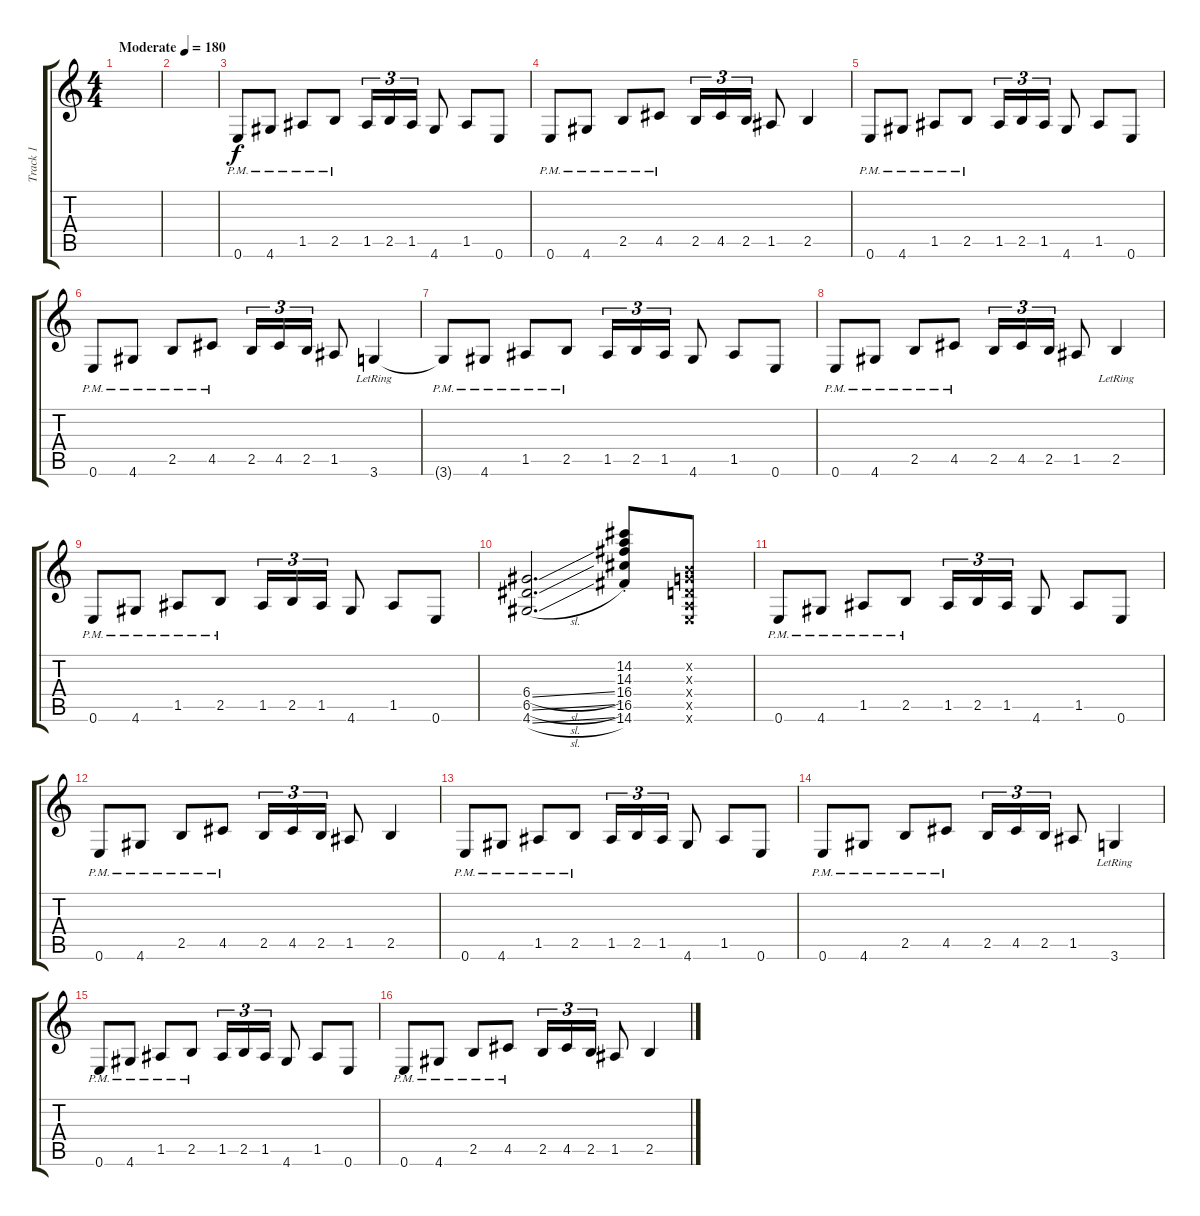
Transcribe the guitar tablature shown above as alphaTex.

\track ("Track 1" "Track 1") {instrument overdrivenguitar}
\staff {score tabs}
\tuning (E4 B3 G3 D3 A2 E2) {hide}
\ts (4 4)
\tempo (180 "Moderate")
\clef g2
\ks c
|
|
0.6{pm}.8 4.6{pm}.8 1.5{pm}.8 2.5{pm}.8 1.5.16{tu (3 2)} 2.5.16{tu (3 2)} 1.5.16{tu (3 2)} 4.6.8 1.5.8 0.6.8 |
0.6{pm}.8 4.6{pm}.8 2.5{pm}.8 4.5{pm}.8 2.5.16{tu (3 2)} 4.5.16{tu (3 2)} 2.5.16{tu (3 2)} 1.5.8 2.5.4 |
0.6{pm}.8 4.6{pm}.8 1.5{pm}.8 2.5{pm}.8 1.5.16{tu (3 2)} 2.5.16{tu (3 2)} 1.5.16{tu (3 2)} 4.6.8 1.5.8 0.6.8 |
0.6{pm}.8 4.6{pm}.8 2.5{pm}.8 4.5{pm}.8 2.5.16{tu (3 2)} 4.5.16{tu (3 2)} 2.5.16{tu (3 2)} 1.5.8 3.6{lr}.4 |
3.6{pm t}.8 4.6{pm}.8 1.5{pm}.8 2.5{pm}.8 1.5.16{tu (3 2)} 2.5.16{tu (3 2)} 1.5.16{tu (3 2)} 4.6.8 1.5.8 0.6.8 |
0.6{pm}.8 4.6{pm}.8 2.5{pm}.8 4.5{pm}.8 2.5.16{tu (3 2)} 4.5.16{tu (3 2)} 2.5.16{tu (3 2)} 1.5.8 2.5{lr}.4 |
0.6{pm}.8 4.6{pm}.8 1.5{pm}.8 2.5{pm}.8 1.5.16{tu (3 2)} 2.5.16{tu (3 2)} 1.5.16{tu (3 2)} 4.6.8 1.5.8 0.6.8 |
(6.4{sl} 6.5{sl} 4.6{sl}).2{d} (14.2{st} 14.3{st} 16.4{st} 16.5{st} 14.6{st}).8 (0.2{x} 0.3{x} 0.4{x} 0.5{x} 0.6{x}).8 |
0.6{pm}.8 4.6{pm}.8 1.5{pm}.8 2.5{pm}.8 1.5.16{tu (3 2)} 2.5.16{tu (3 2)} 1.5.16{tu (3 2)} 4.6.8 1.5.8 0.6.8 |
0.6{pm}.8 4.6{pm}.8 2.5{pm}.8 4.5{pm}.8 2.5.16{tu (3 2)} 4.5.16{tu (3 2)} 2.5.16{tu (3 2)} 1.5.8 2.5.4 |
0.6{pm}.8 4.6{pm}.8 1.5{pm}.8 2.5{pm}.8 1.5.16{tu (3 2)} 2.5.16{tu (3 2)} 1.5.16{tu (3 2)} 4.6.8 1.5.8 0.6.8 |
0.6{pm}.8 4.6{pm}.8 2.5{pm}.8 4.5{pm}.8 2.5.16{tu (3 2)} 4.5.16{tu (3 2)} 2.5.16{tu (3 2)} 1.5.8 3.6{lr}.4 |
0.6{pm}.8 4.6{pm}.8 1.5{pm}.8 2.5{pm}.8 1.5.16{tu (3 2)} 2.5.16{tu (3 2)} 1.5.16{tu (3 2)} 4.6.8 1.5.8 0.6.8 |
0.6{pm}.8 4.6{pm}.8 2.5{pm}.8 4.5{pm}.8 2.5.16{tu (3 2)} 4.5.16{tu (3 2)} 2.5.16{tu (3 2)} 1.5.8 2.5.4
